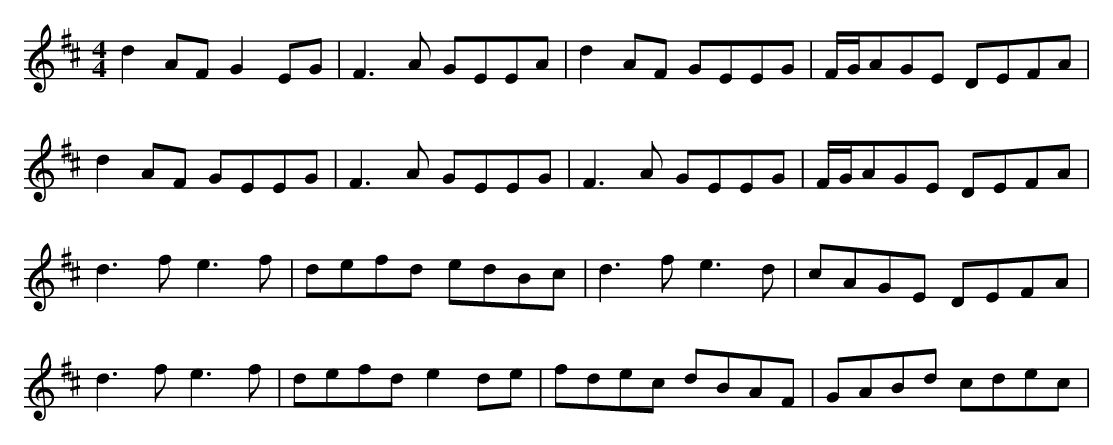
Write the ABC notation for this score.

X:1
M:4/4
K:D
d2AF G2EG|F3A GEEA|d2AF GEEG|F/G/AGE DEFA|
d2AF GEEG|F3A GEEG|F3A GEEG|F/G/AGE DEFA|
d3f e3f|defd edBc|d3f e3d|cAGE DEFA|
d3f e3f|defd e2de|fdec dBAF|GABd cdec|
